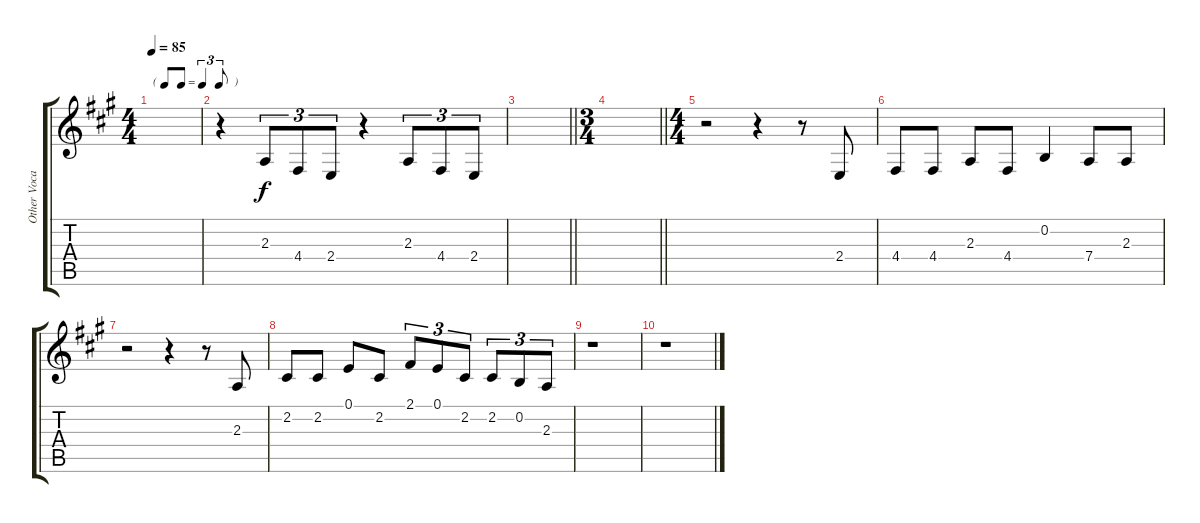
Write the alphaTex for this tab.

\track ("Other Vocals" "Other Voca") {instrument altosax}
\staff {score tabs}
\tuning (E4 B3 G3 D3 A2 E2) {hide}
\ts (4 4)
\tf triplet8th
\tempo 85
\clef g2
\ks a
|
r.4 2.3.8{tu (3 2)} 4.4.8{tu (3 2)} 2.4.8{tu (3 2)} r.4 2.3.8{tu (3 2)} 4.4.8{tu (3 2)} 2.4.8{tu (3 2)} |
\barLineRight lightlight
|
\ts (3 4)
\barLineRight lightlight
|
\ts (4 4)
r.2 r.4 r.8 2.4.8 |
4.4.8 4.4.8 2.3.8 4.4.8 0.2.4 7.4.8 2.3.8 |
r.2 r.4 r.8 2.3.8 |
2.2.8 2.2.8 0.1.8 2.2.8 2.1.8{tu (3 2)} 0.1.8{tu (3 2)} 2.2.8{tu (3 2)} 2.2.8{tu (3 2)} 0.2.8{tu (3 2)} 2.3.8{tu (3 2)} |
r.1 |
r.1
